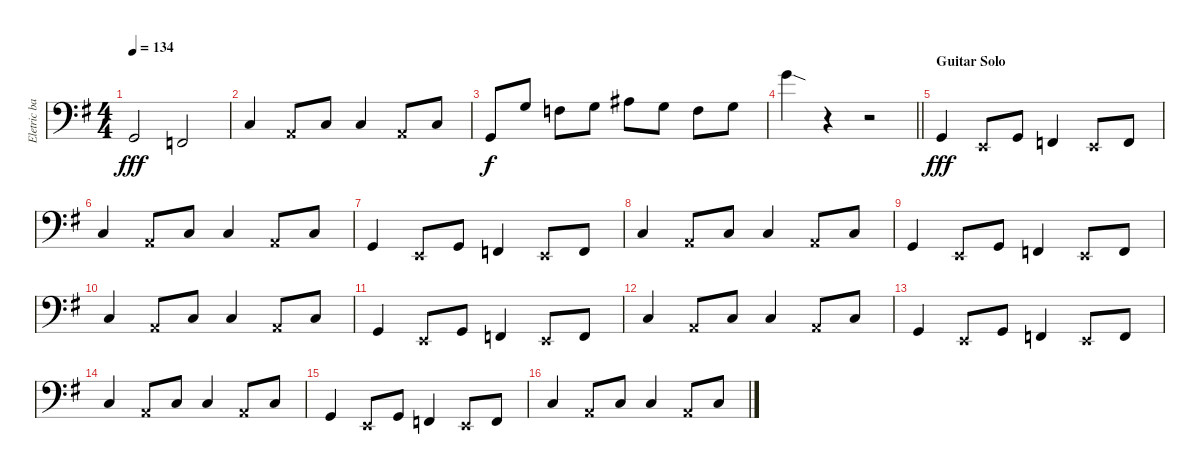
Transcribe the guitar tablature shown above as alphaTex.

\track ("Eletric bass" "Eletric ba") {instrument electricbassfinger}
\staff {score}
\tuning (G2 D2 A1 E1) {hide}
\ts (4 4)
\tempo 134
\clef f4
\ks g
3.4.2{dy fff} 1.4.2 |
3.3.4 0.3{x}.8 3.3.8 3.3.4 0.3{x}.8 3.3.8 |
3.4.8{dy f} 5.2.8 3.2.8 5.2.8 3.1.8 5.2.8 3.2.8 5.2.8 |
\barLineRight lightlight
12.1{sod}.4 r.4 r.2 |
\section ("" "Guitar Solo")
3.4.4{dy fff} 0.4{x}.8 3.4.8 1.4.4 0.4{x}.8 1.4.8 |
3.3.4 0.3{x}.8 3.3.8 3.3.4 0.3{x}.8 3.3.8 |
3.4.4 0.4{x}.8 3.4.8 1.4.4 0.4{x}.8 1.4.8 |
3.3.4 0.3{x}.8 3.3.8 3.3.4 0.3{x}.8 3.3.8 |
3.4.4 0.4{x}.8 3.4.8 1.4.4 0.4{x}.8 1.4.8 |
3.3.4 0.3{x}.8 3.3.8 3.3.4 0.3{x}.8 3.3.8 |
3.4.4 0.4{x}.8 3.4.8 1.4.4 0.4{x}.8 1.4.8 |
3.3.4 0.3{x}.8 3.3.8 3.3.4 0.3{x}.8 3.3.8 |
3.4.4 0.4{x}.8 3.4.8 1.4.4 0.4{x}.8 1.4.8 |
3.3.4 0.3{x}.8 3.3.8 3.3.4 0.3{x}.8 3.3.8 |
3.4.4 0.4{x}.8 3.4.8 1.4.4 0.4{x}.8 1.4.8 |
3.3.4 0.3{x}.8 3.3.8 3.3.4 0.3{x}.8 3.3.8
